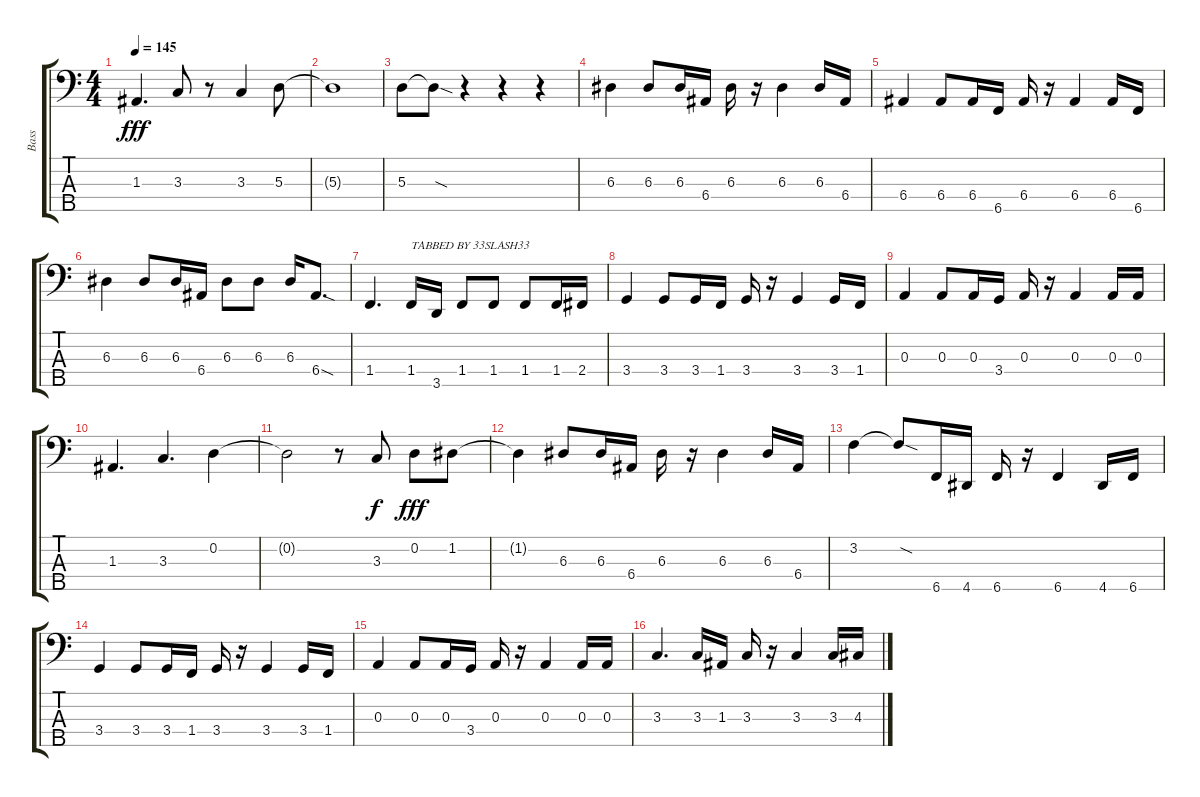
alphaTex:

\track ("Bass" "Bass") {instrument electricbassfinger}
\staff {score tabs}
\tuning (G2 D2 A1 E1 B0) {hide}
\ts (4 4)
\tempo 145
\clef f4
\ks c
1.3.4{d dy fff} 3.3.8 r.8 3.3.4 5.3.8 |
5.3{t}.1 |
5.3.8 5.3{sod t}.8 r.4 r.4 r.4 |
6.3.4 6.3.8 6.3.16 6.4.16 6.3.16 r.16 6.3.4 6.3.16 6.4.16 |
6.4.4 6.4.8 6.4.16 6.5.16 6.4.16 r.16 6.4.4 6.4.16 6.5.16 |
6.3.4 6.3.8 6.3.16 6.4.16 6.3.8 6.3.8 6.3.16 6.4{sod}.8{d} |
1.4.4{d} 1.4.16{txt "TABBED BY 33SLASH33"} 3.5.16 1.4.8 1.4.8 1.4.8 1.4.16 2.4.16 |
3.4.4 3.4.8 3.4.16 1.4.16 3.4.16 r.16 3.4.4 3.4.16 1.4.16 |
0.3.4 0.3.8 0.3.16 3.4.16 0.3.16 r.16 0.3.4 0.3.16 0.3.16 |
1.3.4{d} 3.3.4{d} 0.2.4 |
0.2{t}.2 r.8 3.3.8{dy f} 0.2.8{dy fff} 1.2.8 |
1.2{t}.4 6.3.8 6.3.16 6.4.16 6.3.16 r.16 6.3.4 6.3.16 6.4.16 |
3.2.4 3.2{sod t}.8 6.5.16 4.5.16 6.5.16 r.16 6.5.4 4.5.16 6.5.16 |
3.4.4 3.4.8 3.4.16 1.4.16 3.4.16 r.16 3.4.4 3.4.16 1.4.16 |
0.3.4 0.3.8 0.3.16 3.4.16 0.3.16 r.16 0.3.4 0.3.16 0.3.16 |
3.3.4{d} 3.3.16 1.3.16 3.3.16 r.16 3.3.4 3.3.16 4.3.16
